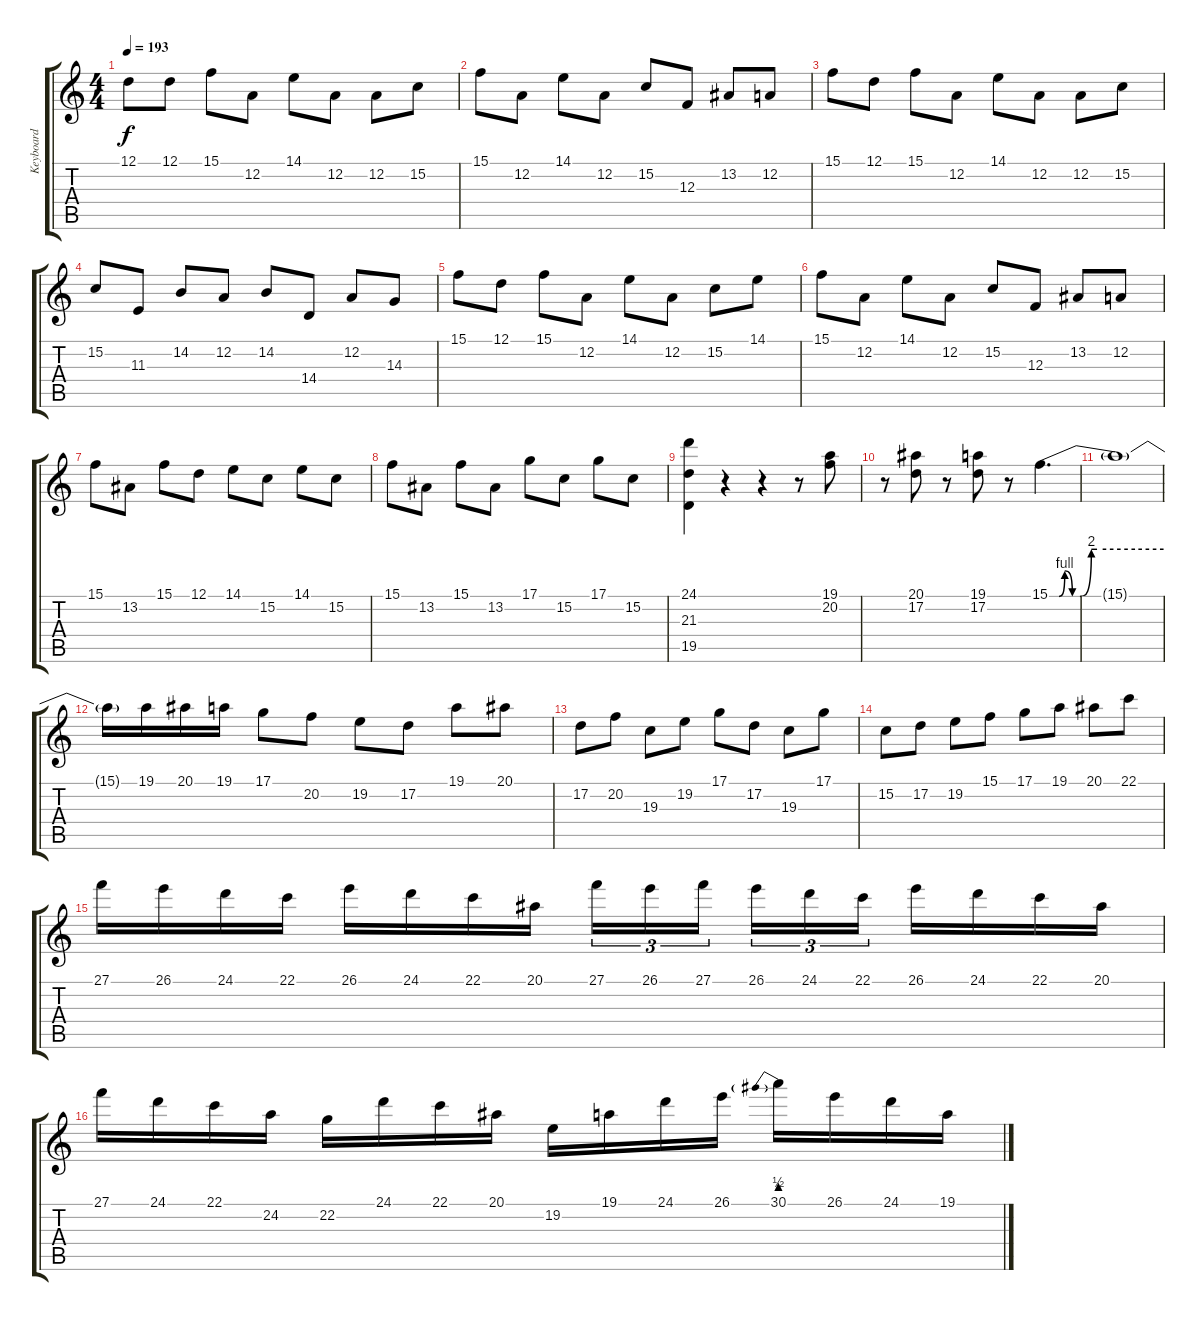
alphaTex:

\track ("Keyboard" "Keyboard") {instrument stringensemble1}
\staff {score tabs}
\tuning (D4 A3 F3 C3 G2 D2) {hide}
\ts (4 4)
\tempo 193
\clef g2
\ks c
12.1.8{dy f} 12.1.8 15.1.8 12.2.8 14.1.8 12.2.8 12.2.8 15.2.8 |
15.1.8 12.2.8 14.1.8 12.2.8 15.2.8 12.3.8 13.2.8 12.2.8 |
15.1.8 12.1.8 15.1.8 12.2.8 14.1.8 12.2.8 12.2.8 15.2.8 |
15.2.8 11.3.8 14.2.8 12.2.8 14.2.8 14.4.8 12.2.8 14.3.8 |
15.1.8 12.1.8 15.1.8 12.2.8 14.1.8 12.2.8 15.2.8 14.1.8 |
15.1.8 12.2.8 14.1.8 12.2.8 15.2.8 12.3.8 13.2.8 12.2.8 |
15.1.8 13.2.8 15.1.8 12.1.8 14.1.8 15.2.8 14.1.8 15.2.8 |
15.1.8 13.2.8 15.1.8 13.2.8 17.1.8 15.2.8 17.1.8 15.2.8 |
(24.1 21.3 19.5).4{instrument orchestrahit} r.4 r.4 r.8 (19.1 20.2).8{instrument stringensemble1} |
r.8 (20.1 17.2).8 r.8 (19.1 17.2).8 r.8 15.1{be (custom 0 0 5 0 8 4 12 0 16 0 22 8 25 8 45 8 60 8)}.4{d volume 15 instrument lead2sawtooth} |
15.1{t}.1 |
15.1{t}.16 19.1.16 20.1.16 19.1.16 17.1.8 20.2.8 19.2.8 17.2.8 19.1.8 20.1.8 |
17.2.8 20.2.8 19.3.8 19.2.8 17.1.8 17.2.8 19.3.8 17.1.8 |
15.2.8 17.2.8 19.2.8 15.1.8 17.1.8 19.1.8 20.1.8 22.1.8 |
27.1.16 26.1.16 24.1.16 22.1.16 26.1.16 24.1.16 22.1.16 20.1.16 27.1.16{tu (3 2)} 26.1.16{tu (3 2)} 27.1.16{tu (3 2) beam splitsecondary} 26.1.16{tu (3 2)} 24.1.16{tu (3 2)} 22.1.16{tu (3 2)} 26.1.16 24.1.16 22.1.16 20.1.16 |
27.1.16 24.1.16 22.1.16 24.2.16 22.2.16 24.1.16 22.1.16 20.1.16 19.2.16 19.1.16 24.1.16 26.1.16 30.1{be (prebend 0 2 60 2)}.16 26.1.16 24.1.16 19.1.16
